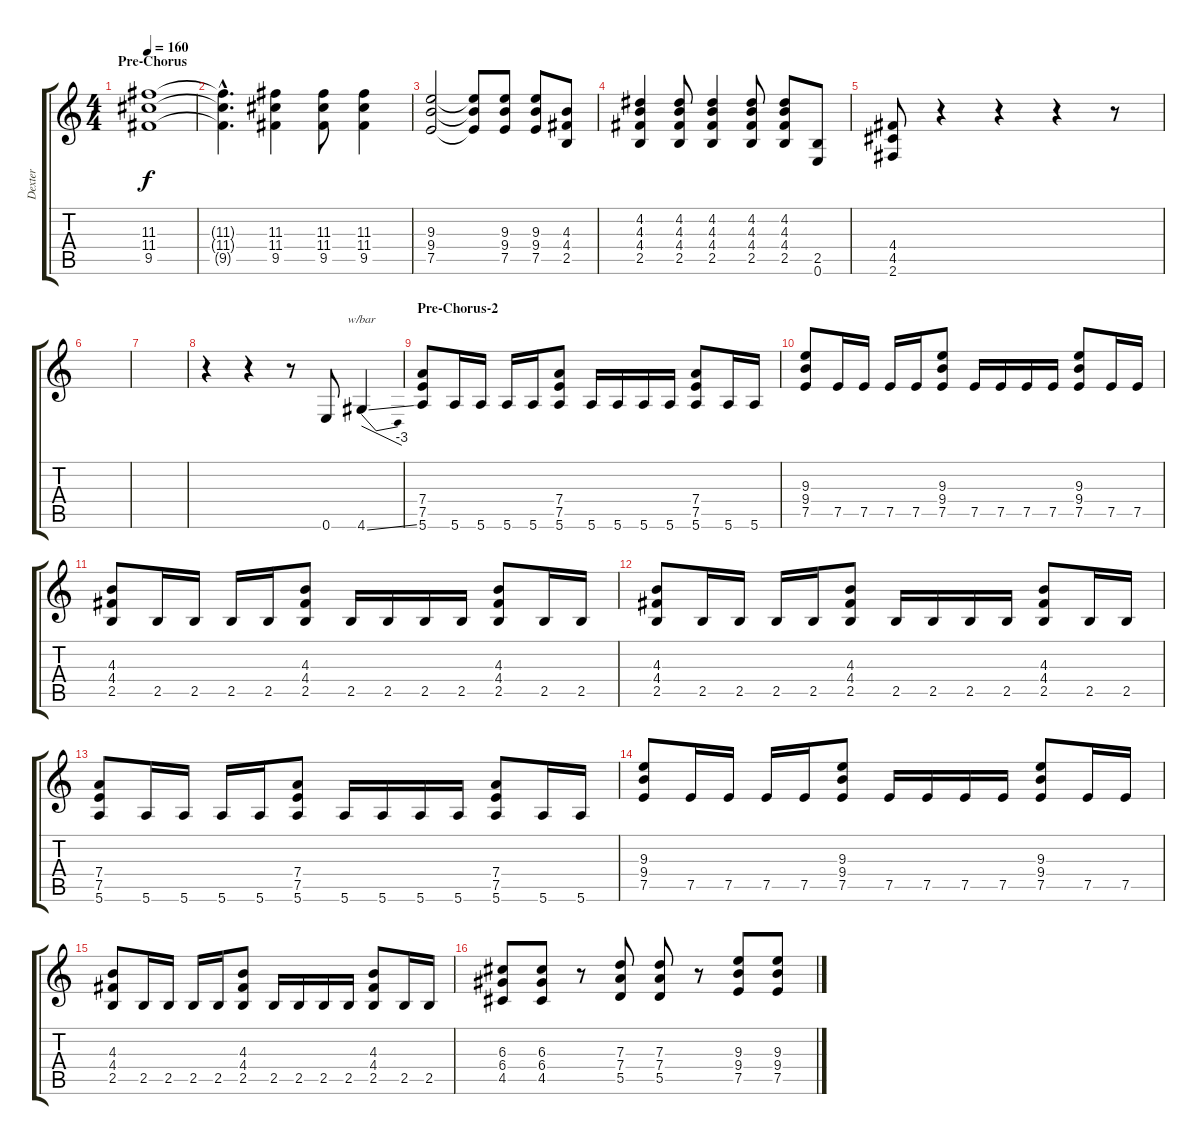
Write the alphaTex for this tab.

\track ("Dexter" "Dexter") {instrument distortionguitar}
\staff {score tabs}
\tuning (E4 B3 G3 D3 A2 E2) {hide}
\ts (4 4)
\section ("" "Pre-Chorus")
\tempo 160
\clef g2
\ks c
(11.3 11.4 9.5).1{dy f} |
(11.3{hac t} 11.4{hac t} 9.5{hac t}).4{d} (11.3 11.4 9.5).4 (11.3 11.4 9.5).8 (11.3 11.4 9.5).4 |
(9.3 9.4 7.5).2 (9.3{t} 9.4{t} 7.5{t}).8 (9.3 9.4 7.5).8 (9.3 9.4 7.5).8 (4.3 4.4 2.5).8 |
(4.2 4.3 4.4 2.5).4 (4.2 4.3 4.4 2.5).8 (4.2 4.3 4.4 2.5).4 (4.2 4.3 4.4 2.5).8 (4.2 4.3 4.4 2.5).8 (2.5 0.6).8 |
(4.4 4.5 2.6).8 r.4 r.4 r.4 r.8 |
|
|
r.4 r.4 r.8 0.6.8 4.6{ss}.4{tbe (dive default 0 0 60 -12)} |
\section ("" "Pre-Chorus-2")
(7.4 7.5 5.6).8 5.6.16 5.6.16 5.6.16 5.6.16 (7.4 7.5 5.6).8 5.6.16 5.6.16 5.6.16 5.6.16 (7.4 7.5 5.6).8 5.6.16 5.6.16 |
(9.3 9.4 7.5).8 7.5.16 7.5.16 7.5.16 7.5.16 (9.3 9.4 7.5).8 7.5.16 7.5.16 7.5.16 7.5.16 (9.3 9.4 7.5).8 7.5.16 7.5.16 |
(4.3 4.4 2.5).8 2.5.16 2.5.16 2.5.16 2.5.16 (4.3 4.4 2.5).8 2.5.16 2.5.16 2.5.16 2.5.16 (4.3 4.4 2.5).8 2.5.16 2.5.16 |
(4.3 4.4 2.5).8 2.5.16 2.5.16 2.5.16 2.5.16 (4.3 4.4 2.5).8 2.5.16 2.5.16 2.5.16 2.5.16 (4.3 4.4 2.5).8 2.5.16 2.5.16 |
(7.4 7.5 5.6).8 5.6.16 5.6.16 5.6.16 5.6.16 (7.4 7.5 5.6).8 5.6.16 5.6.16 5.6.16 5.6.16 (7.4 7.5 5.6).8 5.6.16 5.6.16 |
(9.3 9.4 7.5).8 7.5.16 7.5.16 7.5.16 7.5.16 (9.3 9.4 7.5).8 7.5.16 7.5.16 7.5.16 7.5.16 (9.3 9.4 7.5).8 7.5.16 7.5.16 |
(4.3 4.4 2.5).8 2.5.16 2.5.16 2.5.16 2.5.16 (4.3 4.4 2.5).8 2.5.16 2.5.16 2.5.16 2.5.16 (4.3 4.4 2.5).8 2.5.16 2.5.16 |
(6.3 6.4 4.5).8 (6.3 6.4 4.5).8 r.8 (7.3 7.4 5.5).8 (7.3 7.4 5.5).8 r.8 (9.3 9.4 7.5).8 (9.3 9.4 7.5).8
